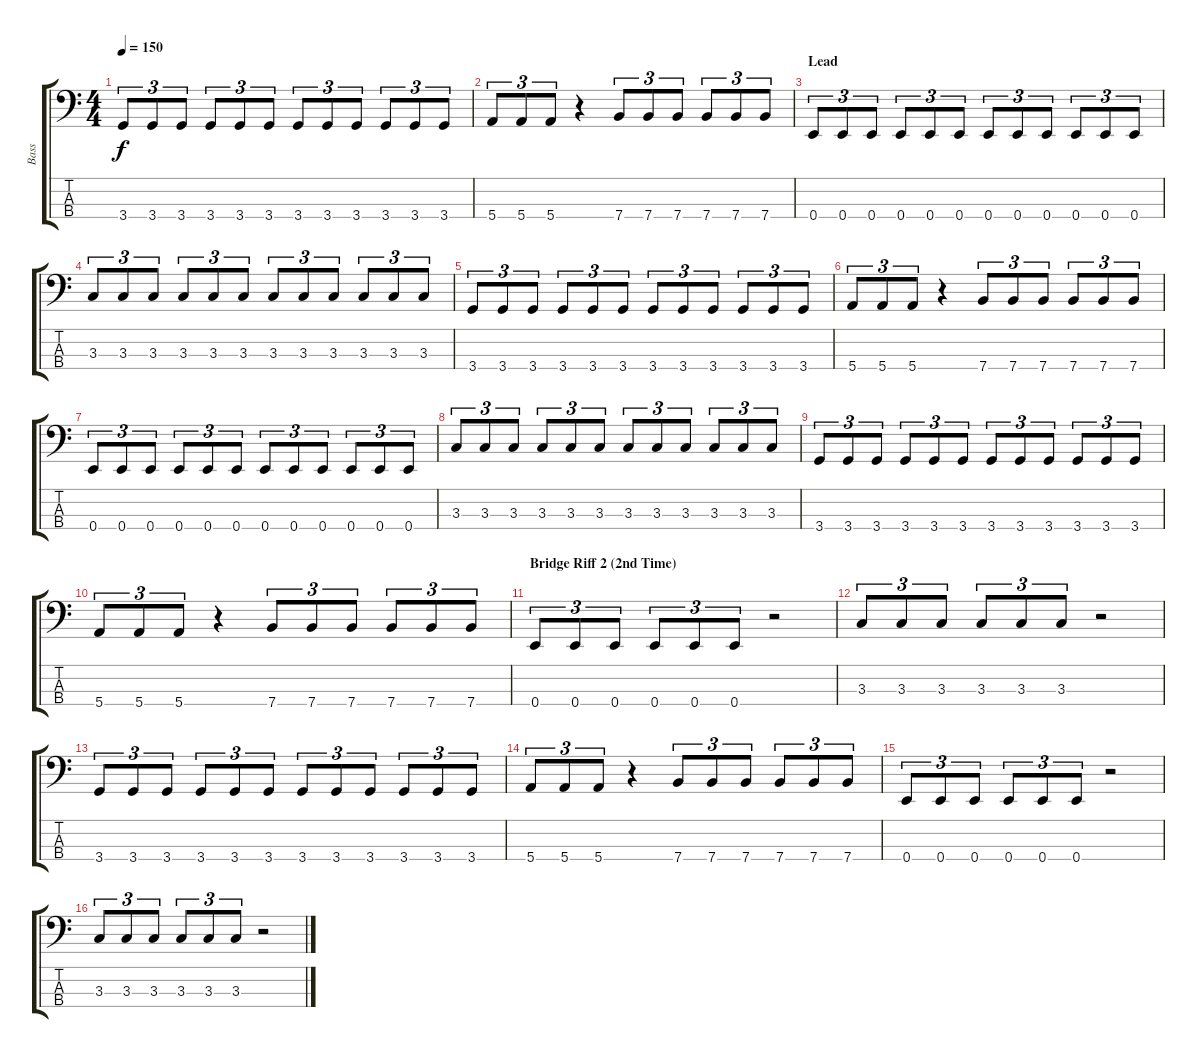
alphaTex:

\track ("Bass" "Bass") {instrument electricbassfinger}
\staff {score tabs}
\tuning (G2 D2 A1 E1) {hide}
\ts (4 4)
\tempo 150
\clef f4
\ks c
3.4.8{tu (3 2) dy f} 3.4.8{tu (3 2)} 3.4.8{tu (3 2)} 3.4.8{tu (3 2)} 3.4.8{tu (3 2)} 3.4.8{tu (3 2)} 3.4.8{tu (3 2)} 3.4.8{tu (3 2)} 3.4.8{tu (3 2)} 3.4.8{tu (3 2)} 3.4.8{tu (3 2)} 3.4.8{tu (3 2)} |
5.4.8{tu (3 2)} 5.4.8{tu (3 2)} 5.4.8{tu (3 2)} r.4 7.4.8{tu (3 2)} 7.4.8{tu (3 2)} 7.4.8{tu (3 2)} 7.4.8{tu (3 2)} 7.4.8{tu (3 2)} 7.4.8{tu (3 2)} |
\section ("" "Lead")
0.4.8{tu (3 2)} 0.4.8{tu (3 2)} 0.4.8{tu (3 2)} 0.4.8{tu (3 2)} 0.4.8{tu (3 2)} 0.4.8{tu (3 2)} 0.4.8{tu (3 2)} 0.4.8{tu (3 2)} 0.4.8{tu (3 2)} 0.4.8{tu (3 2)} 0.4.8{tu (3 2)} 0.4.8{tu (3 2)} |
3.3.8{tu (3 2)} 3.3.8{tu (3 2)} 3.3.8{tu (3 2)} 3.3.8{tu (3 2)} 3.3.8{tu (3 2)} 3.3.8{tu (3 2)} 3.3.8{tu (3 2)} 3.3.8{tu (3 2)} 3.3.8{tu (3 2)} 3.3.8{tu (3 2)} 3.3.8{tu (3 2)} 3.3.8{tu (3 2)} |
3.4.8{tu (3 2)} 3.4.8{tu (3 2)} 3.4.8{tu (3 2)} 3.4.8{tu (3 2)} 3.4.8{tu (3 2)} 3.4.8{tu (3 2)} 3.4.8{tu (3 2)} 3.4.8{tu (3 2)} 3.4.8{tu (3 2)} 3.4.8{tu (3 2)} 3.4.8{tu (3 2)} 3.4.8{tu (3 2)} |
5.4.8{tu (3 2)} 5.4.8{tu (3 2)} 5.4.8{tu (3 2)} r.4 7.4.8{tu (3 2)} 7.4.8{tu (3 2)} 7.4.8{tu (3 2)} 7.4.8{tu (3 2)} 7.4.8{tu (3 2)} 7.4.8{tu (3 2)} |
0.4.8{tu (3 2)} 0.4.8{tu (3 2)} 0.4.8{tu (3 2)} 0.4.8{tu (3 2)} 0.4.8{tu (3 2)} 0.4.8{tu (3 2)} 0.4.8{tu (3 2)} 0.4.8{tu (3 2)} 0.4.8{tu (3 2)} 0.4.8{tu (3 2)} 0.4.8{tu (3 2)} 0.4.8{tu (3 2)} |
3.3.8{tu (3 2)} 3.3.8{tu (3 2)} 3.3.8{tu (3 2)} 3.3.8{tu (3 2)} 3.3.8{tu (3 2)} 3.3.8{tu (3 2)} 3.3.8{tu (3 2)} 3.3.8{tu (3 2)} 3.3.8{tu (3 2)} 3.3.8{tu (3 2)} 3.3.8{tu (3 2)} 3.3.8{tu (3 2)} |
3.4.8{tu (3 2)} 3.4.8{tu (3 2)} 3.4.8{tu (3 2)} 3.4.8{tu (3 2)} 3.4.8{tu (3 2)} 3.4.8{tu (3 2)} 3.4.8{tu (3 2)} 3.4.8{tu (3 2)} 3.4.8{tu (3 2)} 3.4.8{tu (3 2)} 3.4.8{tu (3 2)} 3.4.8{tu (3 2)} |
5.4.8{tu (3 2)} 5.4.8{tu (3 2)} 5.4.8{tu (3 2)} r.4 7.4.8{tu (3 2)} 7.4.8{tu (3 2)} 7.4.8{tu (3 2)} 7.4.8{tu (3 2)} 7.4.8{tu (3 2)} 7.4.8{tu (3 2)} |
\section ("" "Bridge Riff 2 (2nd Time)")
0.4.8{tu (3 2)} 0.4.8{tu (3 2)} 0.4.8{tu (3 2)} 0.4.8{tu (3 2)} 0.4.8{tu (3 2)} 0.4.8{tu (3 2)} r.2 |
3.3.8{tu (3 2)} 3.3.8{tu (3 2)} 3.3.8{tu (3 2)} 3.3.8{tu (3 2)} 3.3.8{tu (3 2)} 3.3.8{tu (3 2)} r.2 |
3.4.8{tu (3 2)} 3.4.8{tu (3 2)} 3.4.8{tu (3 2)} 3.4.8{tu (3 2)} 3.4.8{tu (3 2)} 3.4.8{tu (3 2)} 3.4.8{tu (3 2)} 3.4.8{tu (3 2)} 3.4.8{tu (3 2)} 3.4.8{tu (3 2)} 3.4.8{tu (3 2)} 3.4.8{tu (3 2)} |
5.4.8{tu (3 2)} 5.4.8{tu (3 2)} 5.4.8{tu (3 2)} r.4 7.4.8{tu (3 2)} 7.4.8{tu (3 2)} 7.4.8{tu (3 2)} 7.4.8{tu (3 2)} 7.4.8{tu (3 2)} 7.4.8{tu (3 2)} |
0.4.8{tu (3 2)} 0.4.8{tu (3 2)} 0.4.8{tu (3 2)} 0.4.8{tu (3 2)} 0.4.8{tu (3 2)} 0.4.8{tu (3 2)} r.2 |
3.3.8{tu (3 2)} 3.3.8{tu (3 2)} 3.3.8{tu (3 2)} 3.3.8{tu (3 2)} 3.3.8{tu (3 2)} 3.3.8{tu (3 2)} r.2
